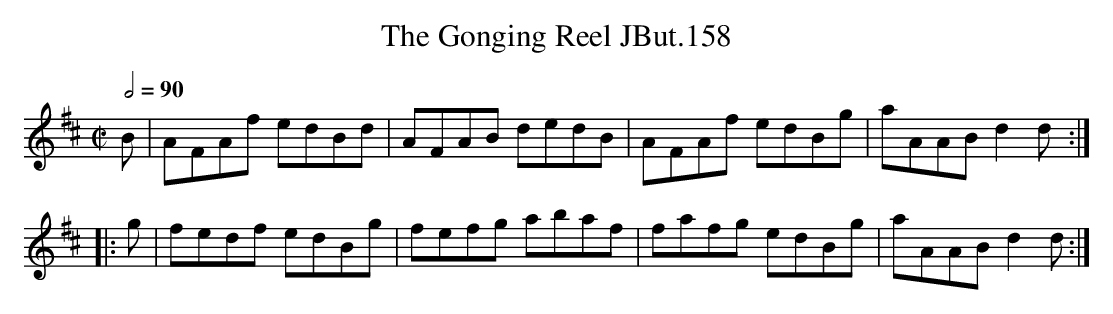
X:1
T:Gonging Reel JBut.158, The
M:C|
L:1/8
Q:2/4=90
K:D
B | AFAf edBd | AFAB dedB | AFAf edBg | aAAB d2d :|
|:g | fedf edBg | fefg abaf | fafg edBg | aAAB d2d :|
